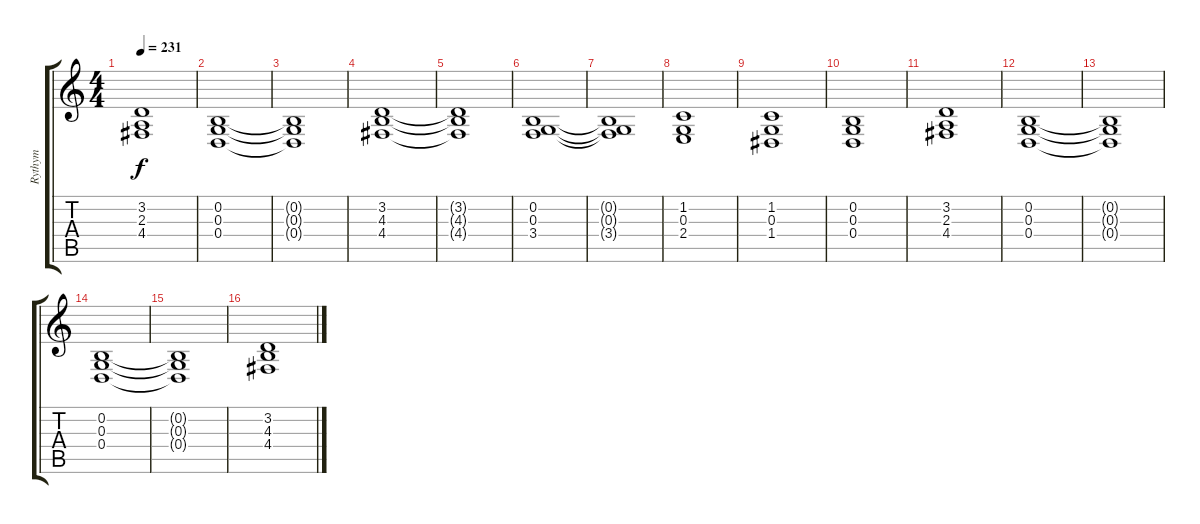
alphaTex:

\track ("Rythym" "Rythym") {instrument acousticgrandpiano}
\staff {score tabs}
\tuning (E4 B3 G3 D3 A2 E2) {hide}
\ts (4 4)
\tempo 231
\clef g2
\ks c
(3.2 2.3 4.4).1{dy f} |
(0.2 0.3 0.4).1 |
(0.2{t} 0.3{t} 0.4{t}).1 |
(3.2 4.3 4.4).1 |
(3.2{t} 4.3{t} 4.4{t}).1 |
(0.2 0.3 3.4).1 |
(0.2{t} 0.3{t} 3.4{t}).1 |
(1.2 0.3 2.4).1 |
(1.2 0.3 1.4).1 |
(0.2 0.3 0.4).1 |
(3.2 2.3 4.4).1 |
(0.2 0.3 0.4).1 |
(0.2{t} 0.3{t} 0.4{t}).1 |
(0.2 0.3 0.4).1 |
(0.2{t} 0.3{t} 0.4{t}).1 |
(3.2 4.3 4.4).1
